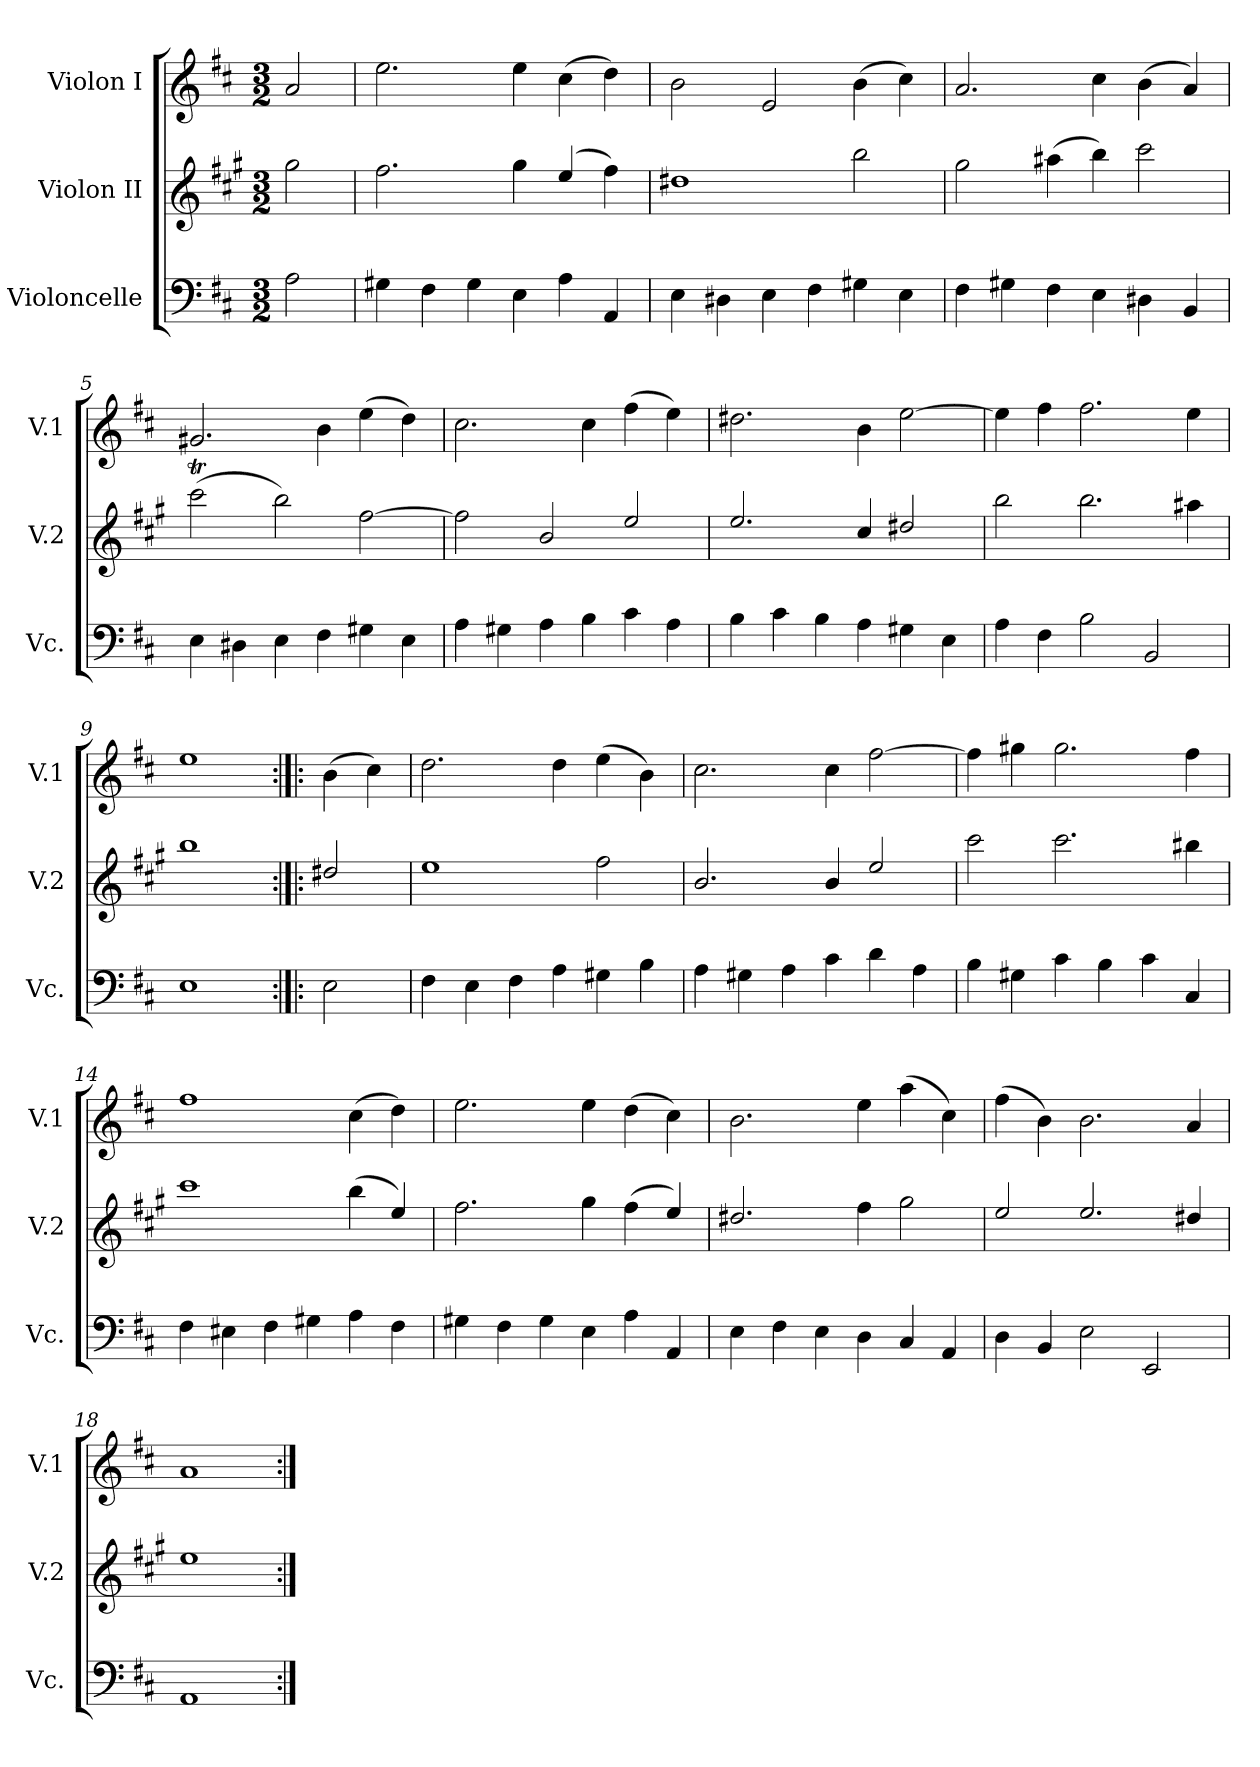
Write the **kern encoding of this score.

**kern	**kern	**kern
*part3	*part2	*part1
*staff3	*staff2	*staff1
*I"Violoncelle	*I"Violon II	*I"Violon I
*I'Vc.	*I'V.2	*I'V.1
*clefF4	*clefG2	*clefG2
*	*ITrd4c7	*
*k[f#c#]	*k[f#c#]	*k[f#c#]
*D:	*D:	*D:
*M3/2	*M3/2	*M3/2
=1	=1	=1
2A\	2cc#\	2a/
=2	=2	=2
4G#X\	2.b\	2.ee\
4F#\	.	.
4G#\	.	.
4E\	4cc#\	4ee\
4A\	(4a/	(4cc#\
4AA/	4b\)	4dd\)
=3	=3	=3
4E\	1g#X	2b\
4D#X\	.	.
4E\	.	2e/
4F#\	.	.
4G#X\	2ee\	(4b\
4E\	.	4cc#\)
=4	=4	=4
4F#\	2cc#\	2.a/
4G#X\	.	.
4F#\	(4dd#X\	.
4E\	4ee\)	4cc#\
4D#X\	2ff#\	(4b\
4BB/	.	4a/)
=5	=5	=5
4E\	(2ff#t\	2.g#X/
4D#X\	.	.
4E\	2ee\)	.
4F#\	.	4b\
4G#X\	[2b\	(4ee\
4E\	.	4dd\)
=6	=6	=6
4A\	2b\]	2.cc#\
4G#X\	.	.
4A\	2e/	.
4B\	.	4cc#\
4c#\	2a/	(4ff#\
4A\	.	4ee\)
!!LO:LB:g=z
=7	=7	=7
4B\	2.a/	2.dd#X\
4c#\	.	.
4B\	.	.
4A\	4f#/	4b\
4G#X\	2g#X/	[2ee\
4E\	.	.
=8	=8	=8
4A\	2ee\	4ee\]
4F#\	.	4ff#\
2B\	2.ee\	2.ff#\
2BB/	.	.
.	4dd#X\	4ee\
=9	=9	=9
1E	1ee	1ee
=10:|!|:	=10:|!|:	=10:|!|:
2E\	2g#X/	(4b\
.	.	4cc#\)
=11	=11	=11
4F#\	1a	2.dd\
4E\	.	.
4F#\	.	.
4A\	.	4dd\
4G#X\	2b\	(4ee\
4B\	.	4b\)
=12	=12	=12
4A\	2.e/	2.cc#\
4G#X\	.	.
4A\	.	.
4c#\	4e/	4cc#\
4d\	2a/	[2ff#\
4A\	.	.
!!LO:PB:g=z
=13	=13	=13
4B\	2ff#\	4ff#\]
4G#X\	.	4gg#X\
4c#\	2.ff#\	2.gg#\
4B\	.	.
4c#\	.	.
4C#/	4ee#X\	4ff#\
=14	=14	=14
4F#\	1ff#	1ff#
4E#X\	.	.
4F#\	.	.
4G#X\	.	.
4A\	(4ee\	(4cc#\
4F#\	4a/)	4dd\)
=15	=15	=15
4G#X\	2.b\	2.ee\
4F#\	.	.
4G#\	.	.
4E\	4cc#\	4ee\
4A\	(4b\	(4dd\
4AA/	4a/)	4cc#\)
=16	=16	=16
4E\	2.g#X/	2.b\
4F#\	.	.
4E\	.	.
4D\	4b\	4ee\
4C#/	2cc#\	(4aa\
4AA/	.	4cc#\)
=17	=17	=17
4D\	2a/	(4ff#\
4BB/	.	4b\)
2E\	2.a/	2.b\
2EE/	.	.
.	4g#X/	4a/
=18	=18	=18
1AA	1a	1a
=:|!	=:|!	=:|!
*-	*-	*-
